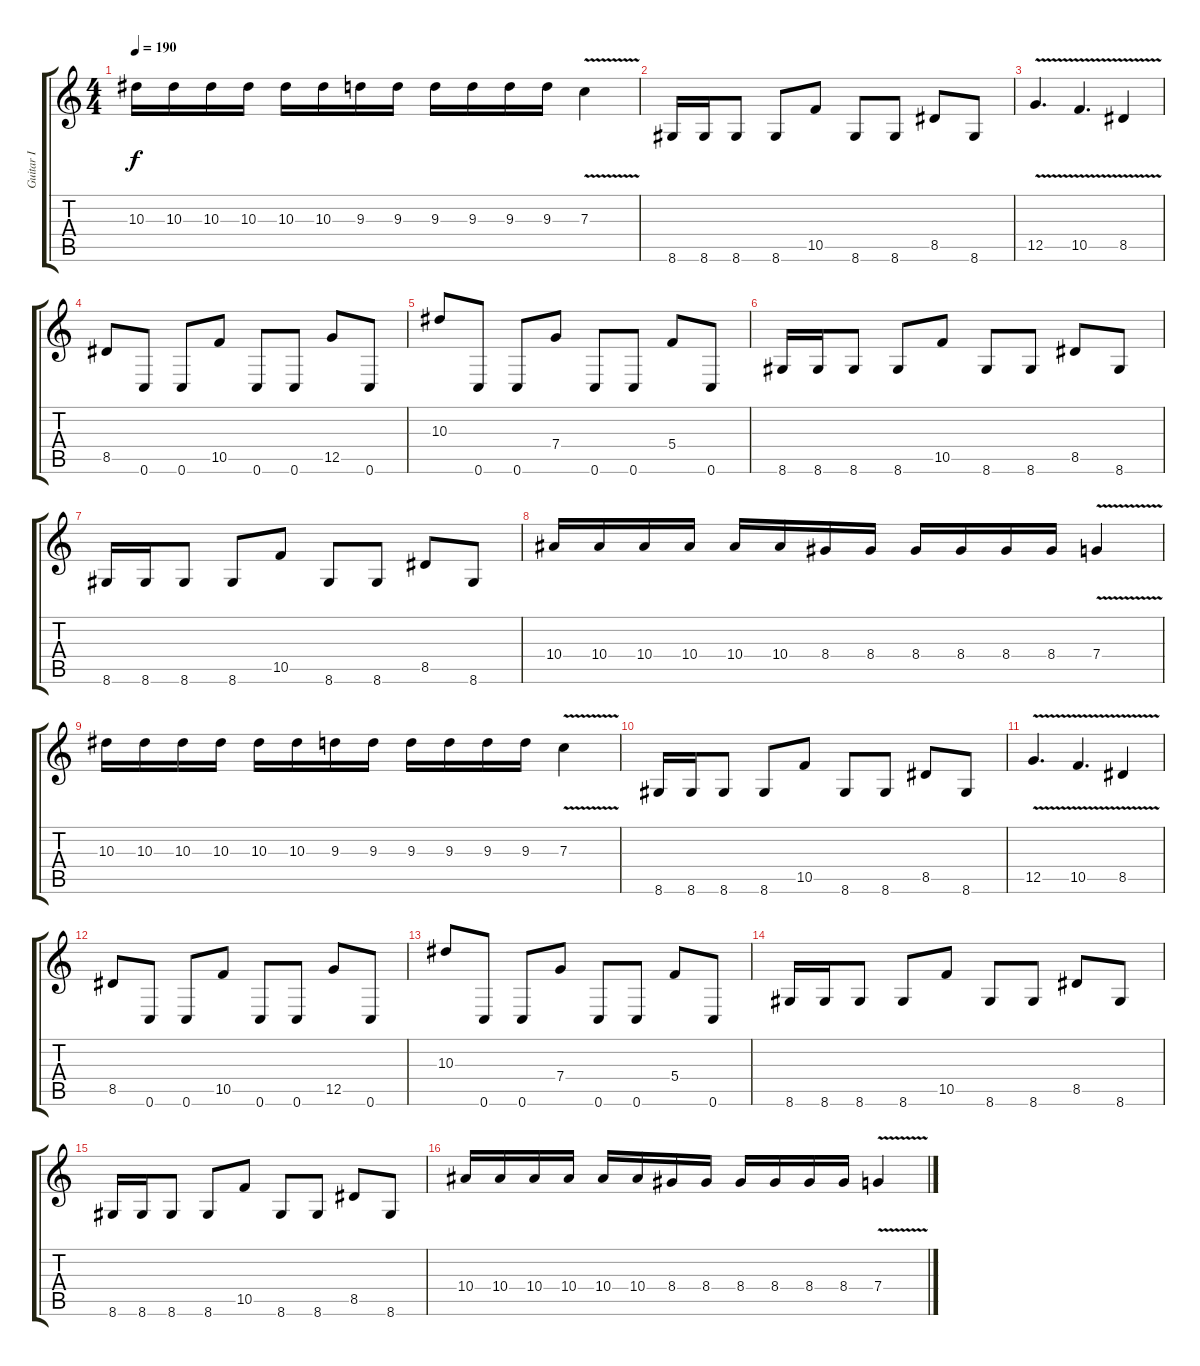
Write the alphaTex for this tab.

\track ("Guitar I" "Guitar I") {instrument distortionguitar}
\staff {score tabs}
\tuning (D4 A3 F3 C3 G2 C2) {hide}
\ts (4 4)
\tempo 190
\clef g2
\ks c
10.3.16{dy f} 10.3.16 10.3.16 10.3.16 10.3.16 10.3.16 9.3.16 9.3.16 9.3.16 9.3.16 9.3.16 9.3.16 7.3{v}.4 |
8.6.16 8.6.16 8.6.8 8.6.8 10.5.8 8.6.8 8.6.8 8.5.8 8.6.8 |
12.5{v}.4{d} 10.5{v}.4{d} 8.5{v}.4 |
8.5.8 0.6.8 0.6.8 10.5.8 0.6.8 0.6.8 12.5.8 0.6.8 |
10.3.8 0.6.8 0.6.8 7.4.8 0.6.8 0.6.8 5.4.8 0.6.8 |
8.6.16 8.6.16 8.6.8 8.6.8 10.5.8 8.6.8 8.6.8 8.5.8 8.6.8 |
8.6.16 8.6.16 8.6.8 8.6.8 10.5.8 8.6.8 8.6.8 8.5.8 8.6.8 |
10.4.16 10.4.16 10.4.16 10.4.16 10.4.16 10.4.16 8.4.16 8.4.16 8.4.16 8.4.16 8.4.16 8.4.16 7.4{v}.4 |
10.3.16 10.3.16 10.3.16 10.3.16 10.3.16 10.3.16 9.3.16 9.3.16 9.3.16 9.3.16 9.3.16 9.3.16 7.3{v}.4 |
8.6.16 8.6.16 8.6.8 8.6.8 10.5.8 8.6.8 8.6.8 8.5.8 8.6.8 |
12.5{v}.4{d} 10.5{v}.4{d} 8.5{v}.4 |
8.5.8 0.6.8 0.6.8 10.5.8 0.6.8 0.6.8 12.5.8 0.6.8 |
10.3.8 0.6.8 0.6.8 7.4.8 0.6.8 0.6.8 5.4.8 0.6.8 |
8.6.16 8.6.16 8.6.8 8.6.8 10.5.8 8.6.8 8.6.8 8.5.8 8.6.8 |
8.6.16 8.6.16 8.6.8 8.6.8 10.5.8 8.6.8 8.6.8 8.5.8 8.6.8 |
10.4.16 10.4.16 10.4.16 10.4.16 10.4.16 10.4.16 8.4.16 8.4.16 8.4.16 8.4.16 8.4.16 8.4.16 7.4{v}.4
